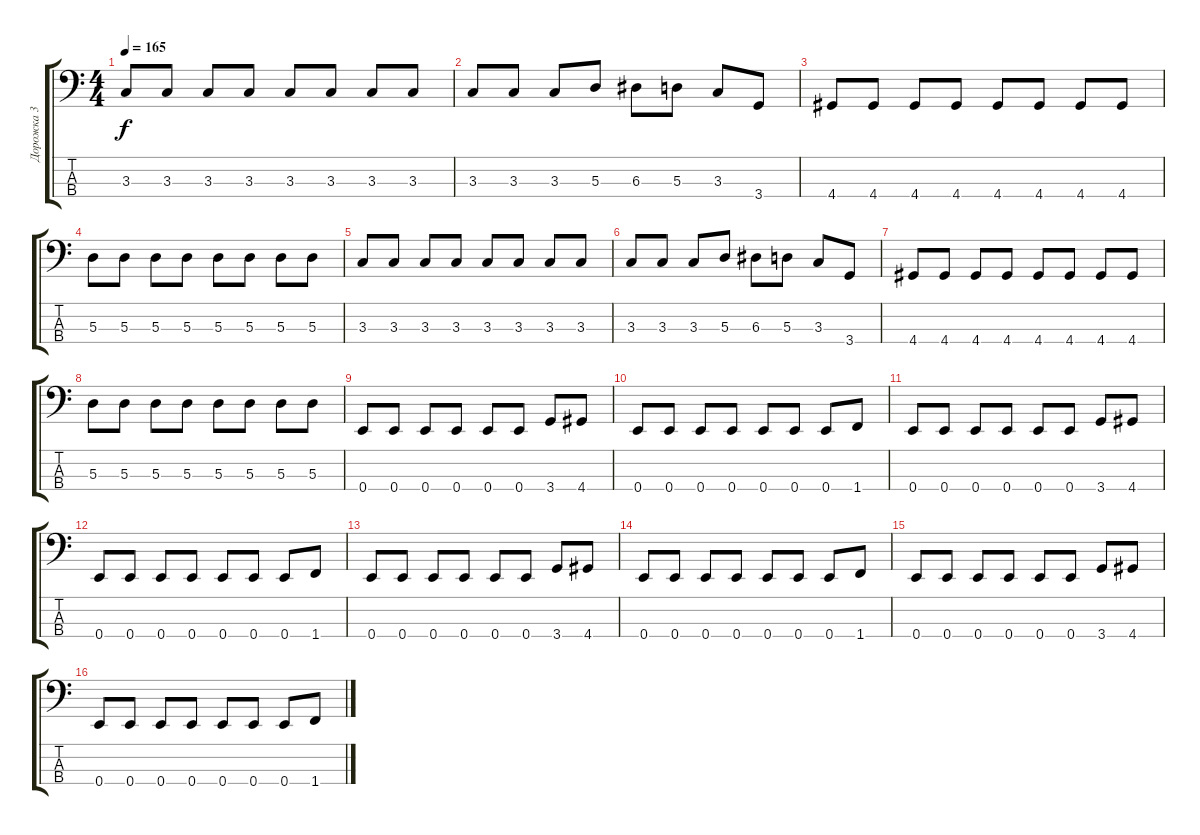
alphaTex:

\track ("Дорожка 3" "Дорожка 3") {instrument electricbasspick}
\staff {score tabs}
\tuning (G2 D2 A1 E1) {hide}
\ts (4 4)
\tempo 165
\clef f4
\ks c
3.3.8{dy f} 3.3.8 3.3.8 3.3.8 3.3.8 3.3.8 3.3.8 3.3.8 |
3.3.8 3.3.8 3.3.8 5.3.8 6.3.8 5.3.8 3.3.8 3.4.8 |
4.4.8 4.4.8 4.4.8 4.4.8 4.4.8 4.4.8 4.4.8 4.4.8 |
5.3.8 5.3.8 5.3.8 5.3.8 5.3.8 5.3.8 5.3.8 5.3.8 |
3.3.8 3.3.8 3.3.8 3.3.8 3.3.8 3.3.8 3.3.8 3.3.8 |
3.3.8 3.3.8 3.3.8 5.3.8 6.3.8 5.3.8 3.3.8 3.4.8 |
4.4.8 4.4.8 4.4.8 4.4.8 4.4.8 4.4.8 4.4.8 4.4.8 |
5.3.8 5.3.8 5.3.8 5.3.8 5.3.8 5.3.8 5.3.8 5.3.8 |
0.4.8 0.4.8 0.4.8 0.4.8 0.4.8 0.4.8 3.4.8 4.4.8 |
0.4.8 0.4.8 0.4.8 0.4.8 0.4.8 0.4.8 0.4.8 1.4.8 |
0.4.8 0.4.8 0.4.8 0.4.8 0.4.8 0.4.8 3.4.8 4.4.8 |
0.4.8 0.4.8 0.4.8 0.4.8 0.4.8 0.4.8 0.4.8 1.4.8 |
0.4.8 0.4.8 0.4.8 0.4.8 0.4.8 0.4.8 3.4.8 4.4.8 |
0.4.8 0.4.8 0.4.8 0.4.8 0.4.8 0.4.8 0.4.8 1.4.8 |
0.4.8 0.4.8 0.4.8 0.4.8 0.4.8 0.4.8 3.4.8 4.4.8 |
0.4.8 0.4.8 0.4.8 0.4.8 0.4.8 0.4.8 0.4.8 1.4.8
